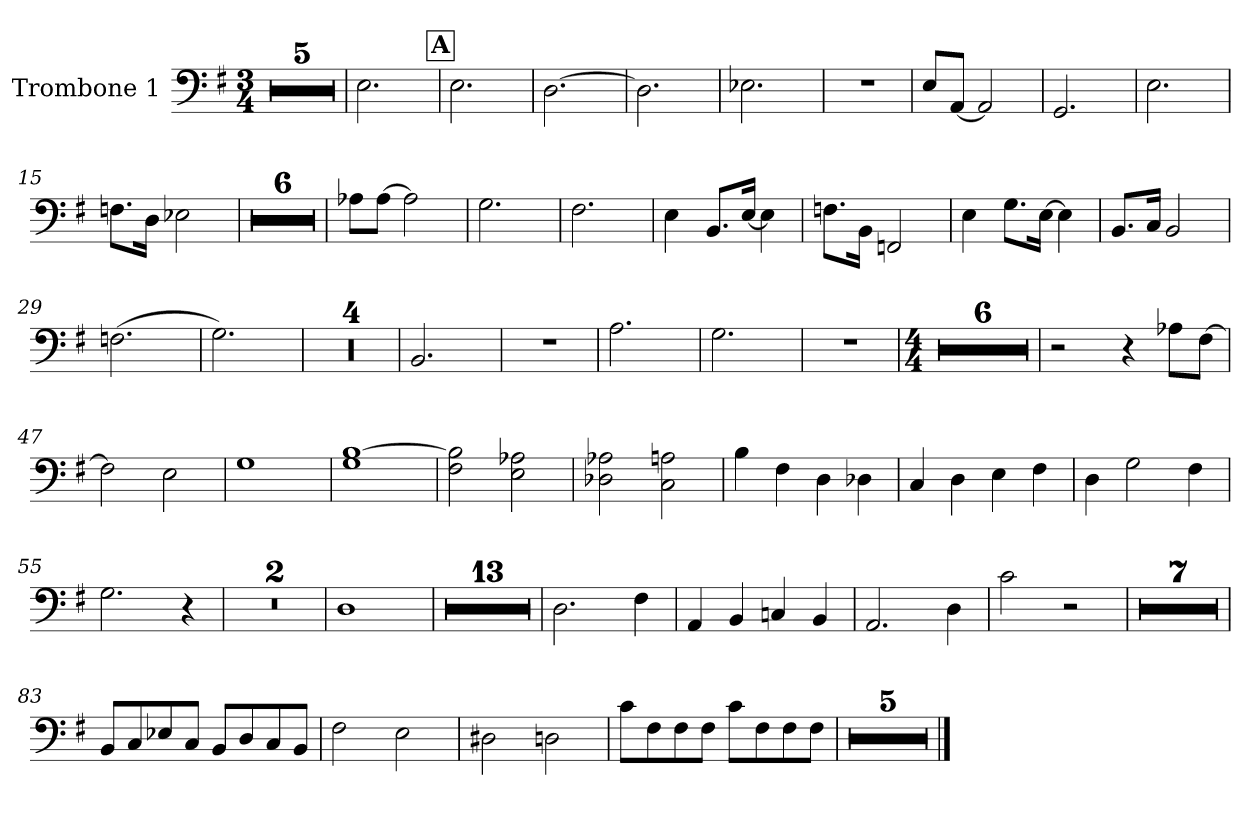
**kern
*part1
*staff1
*I"Trombone 1
*I'Tbn. 1
*clefF4
*k[f#]
*M3/4
=1
2.r
=2
2.r
=3
2.r
=4
2.r
=5
2.r
=6
2.E\
!!LO:REH:place=s1:a:B:fs=14:t=A
=7
2.E\
=8
[2.D\
=9
2.D\]
=10
2.E-X\
=11
2.r
=12
8E/L
[8AA/J
2AA/]
=13
2.GG/
=14
2.E\
=15
8.Fn\L
16D\Jk
2E-X\
=16
2.r
=17
2.r
=18
2.r
=19
2.r
=20
2.r
=21
2.r
!!LO:LB:g=z
=22
8A-X\L
[8A-\J
2A-\]
=23
2.G\
=24
2.F#\
=25
4E\
8.BB/L
[16E/Jk
4E\]
=26
8.Fn\L
16BB\Jk
2FFn/
=27
4E\
8.G\L
[16E\Jk
4E\]
=28
8.BB/L
16C/Jk
2BB/
=29
(2.Fn\
=30
2.G\)
=31
2.r
=32
2.r
=33
2.r
=34
2.r
=35
2.BB/
=36
2.r
!!LO:LB:g=z
=37
2.A\
=38
2.G\
=39
2.r
=40
*M4/4
1r
=41
1r
=42
1r
=43
1r
=44
*k[b-e-]
*M4/4
1r
=45
1r
=46
2r
4r
8A-X\L
[8F\J
=47
2F\]
2E-\
=48
1G
=49
1G [1B-
=50
2F\ 2B-\]
2E-\ 2A-X\
=51
2D-X\ 2A-X\
2C\ 2An\
!!LO:LB:g=z
=52
4B-\
4F\
4D\
4D-X\
=53
4C/
4D\
4E-\
4F\
=54
4D\
2G\
4F\
=55
2.G\
4r
=56
1r
=57
1r
=58
1D
=59
1r
=60
1r
=61
1r
=62
1r
=63
1r
=64
*k[f#c#]
1r
=65
1r
=66
1r
=67
1r
=68
1r
=69
1r
=70
1r
=71
1r
=72
2.D\
4F#\
=73
4AA/
4BB/
4Cn/
4BB/
!!LO:LB:g=z
=74
2.AA/
4D\
=75
2c#\
2r
=76
1r
=77
1r
=78
1r
=79
1r
=80
1r
=81
1r
=82
1r
=83
8BB/L
8C#/
8E-X/
8C#/J
8BB/L
8D/
8C#/
8BB/J
=84
2F#\
2E\
=85
2D#X\
2Dn\
=86
8c#\L
8F#\
8F#\
8F#\J
8c#\L
8F#\
8F#\
8F#\J
=87
1r
=88
1r
=89
1r
=90
1r
=91
1r
==
*-
